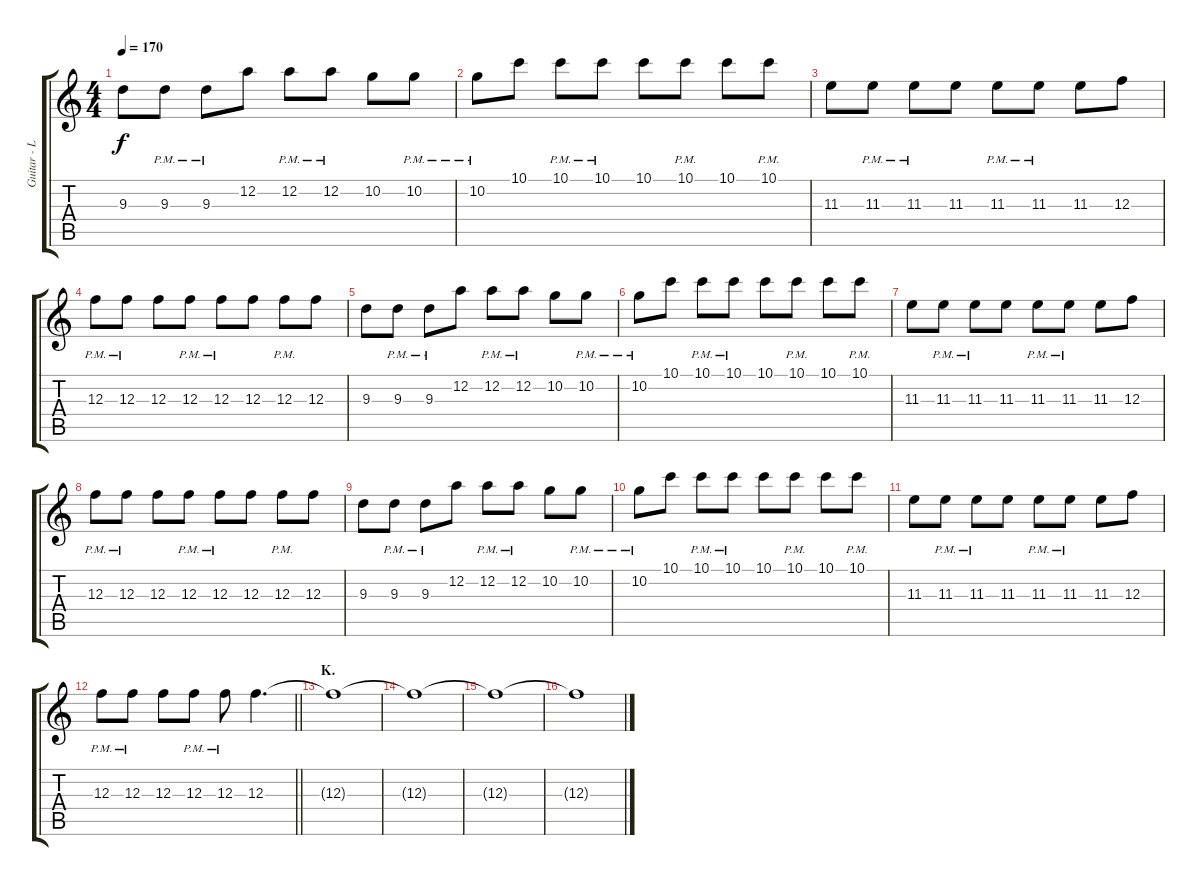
\track ("Guitar - Left" "Guitar - L") {instrument distortionguitar}
\staff {score tabs}
\tuning (D4 A3 F3 C3 G2 D2) {hide}
\ts (4 4)
\tempo 170
\clef g2
\ks c
9.3.8{dy f} 9.3{pm}.8 9.3{pm}.8 12.2.8 12.2{pm}.8 12.2{pm}.8 10.2.8 10.2{pm}.8 |
10.2{pm}.8 10.1.8 10.1{pm}.8 10.1{pm}.8 10.1.8 10.1{pm}.8 10.1.8 10.1{pm}.8 |
11.3.8 11.3{pm}.8 11.3{pm}.8 11.3.8 11.3{pm}.8 11.3{pm}.8 11.3.8 12.3.8 |
12.3{pm}.8 12.3{pm}.8 12.3.8 12.3{pm}.8 12.3{pm}.8 12.3.8 12.3{pm}.8 12.3.8 |
9.3.8 9.3{pm}.8 9.3{pm}.8 12.2.8 12.2{pm}.8 12.2{pm}.8 10.2.8 10.2{pm}.8 |
10.2{pm}.8 10.1.8 10.1{pm}.8 10.1{pm}.8 10.1.8 10.1{pm}.8 10.1.8 10.1{pm}.8 |
11.3.8 11.3{pm}.8 11.3{pm}.8 11.3.8 11.3{pm}.8 11.3{pm}.8 11.3.8 12.3.8 |
12.3{pm}.8 12.3{pm}.8 12.3.8 12.3{pm}.8 12.3{pm}.8 12.3.8 12.3{pm}.8 12.3.8 |
9.3.8 9.3{pm}.8 9.3{pm}.8 12.2.8 12.2{pm}.8 12.2{pm}.8 10.2.8 10.2{pm}.8 |
10.2{pm}.8 10.1.8 10.1{pm}.8 10.1{pm}.8 10.1.8 10.1{pm}.8 10.1.8 10.1{pm}.8 |
11.3.8 11.3{pm}.8 11.3{pm}.8 11.3.8 11.3{pm}.8 11.3{pm}.8 11.3.8 12.3.8 |
\barLineRight lightlight
12.3{pm}.8 12.3{pm}.8 12.3.8 12.3{pm}.8 12.3{pm}.8 12.3.4{d} |
\section ("" "K.")
12.3{t}.1 |
12.3{t}.1 |
12.3{t}.1 |
12.3{t}.1
